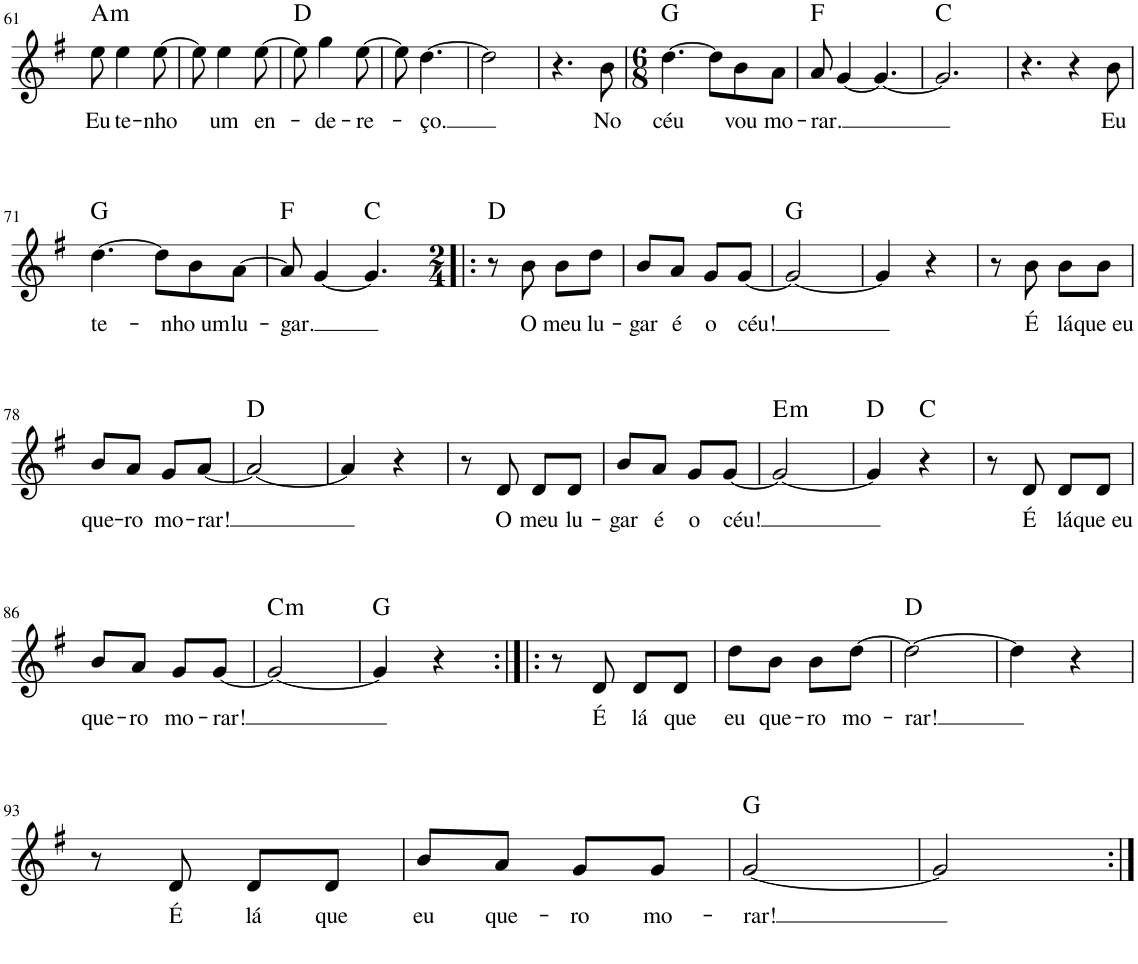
**kern	**text	**harte
*part1	*part1	*part1
*staff1	*staff1	*
*I"Voz	*	*
*I'Vo.	*	*
!!LO:PB:g=z
*clefG2	*	*
*k[f#]	*	*
*M2/4	*	*
=61	=61	=61
!	!LO:LY:b	!LO:H:kt=m
8ee\	Eu	A:min
!	!LO:LY:b	!
4ee\	te-	.
!	!LO:LY:b	!
[8ee\	-nho	.
=62	=62	=62
8ee\]	.	.
!	!LO:LY:b	!
4ee\	um	.
!	!LO:LY:b	!
[8ee\	en-	.
=63	=63	=63
8ee\]	.	D:maj
!	!LO:LY:b	!
4gg\	-de-	.
!	!LO:LY:b	!
[8ee\	-re-	.
=64	=64	=64
8ee\]	.	.
!	!LO:LY:b	!
[4.dd\	-ço.	.
=65	=65	=65
2dd\]	.	.
=66	=66	=66
4.r	.	.
!	!LO:LY:b	!
8b\	No	.
=67	=67	=67
*M6/8	*	*
!	!LO:LY:b	!
[4.dd\	céu	G:maj
8dd\L]	.	.
!	!LO:LY:b	!
8b\	vou	.
!	!LO:LY:b	!
8a\J	mo-	.
=68	=68	=68
!	!LO:LY:b	!
8a/	-rar.	F:maj
[4g/	.	.
4.g/_	.	.
=69	=69	=69
2.g/]	.	C:maj
=70	=70	=70
4.r	.	.
4r	.	.
!	!LO:LY:b	!
8b\	Eu	.
!!LO:LB:g=z
=71	=71	=71
!	!LO:LY:b	!
[4.dd\	te-	G:maj
8dd\L]	.	.
!	!LO:LY:b	!
8b\	-nho um	.
!	!LO:LY:b	!
[8a\J	lu-	.
=72	=72	=72
!	!LO:LY:b	!
8a/]	-gar.	F:maj
[4g/	.	.
4.g/]	.	C:maj
=73!|:	=73!|:	=73!|:
*M2/4	*	*
8r	.	D:maj
!	!LO:LY:b	!
8b\	O	.
!	!LO:LY:b	!
8b\L	meu	.
!	!LO:LY:b	!
8dd\J	lu-	.
=74	=74	=74
!	!LO:LY:b	!
8b/L	-gar	.
!	!LO:LY:b	!
8a/J	é	.
!	!LO:LY:b	!
8g/L	o	.
!	!LO:LY:b	!
[8g/J	céu!	.
=75	=75	=75
2g/_	.	G:maj
=76	=76	=76
4g/]	.	.
4r	.	.
=77	=77	=77
8r	.	.
!	!LO:LY:b	!
8b\	É	.
!	!LO:LY:b	!
8b\L	lá	.
!	!LO:LY:b	!
8b\J	que eu	.
!!LO:LB:g=z
=78	=78	=78
!	!LO:LY:b	!
8b/L	que-	.
!	!LO:LY:b	!
8a/J	-ro	.
!	!LO:LY:b	!
8g/L	mo-	.
!	!LO:LY:b	!
[8a/J	-rar!	.
=79	=79	=79
2a/_	.	D:maj
=80	=80	=80
4a/]	.	.
4r	.	.
=81	=81	=81
8r	.	.
!	!LO:LY:b	!
8d/	O	.
!	!LO:LY:b	!
8d/L	meu	.
!	!LO:LY:b	!
8d/J	lu-	.
=82	=82	=82
!	!LO:LY:b	!
8b/L	-gar	.
!	!LO:LY:b	!
8a/J	é	.
!	!LO:LY:b	!
8g/L	o	.
!	!LO:LY:b	!
[8g/J	céu!	.
=83	=83	=83
!	!	!LO:H:kt=m
2g/_	.	E:min
=84	=84	=84
4g/]	.	D:maj
4r	.	C:maj
=85	=85	=85
8r	.	.
!	!LO:LY:b	!
8d/	É	.
!	!LO:LY:b	!
8d/L	lá	.
!	!LO:LY:b	!
8d/J	que eu	.
!!LO:LB:g=z
=86	=86	=86
!	!LO:LY:b	!
8b/L	que-	.
!	!LO:LY:b	!
8a/J	-ro	.
!	!LO:LY:b	!
8g/L	mo-	.
!	!LO:LY:b	!
[8g/J	-rar!	.
=87	=87	=87
!	!	!LO:H:kt=m
2g/_	.	C:min
=88	=88	=88
4g/]	.	G:maj
4r	.	.
=89:|!|:	=89:|!|:	=89:|!|:
8r	.	.
!	!LO:LY:b	!
8d/	É	.
!	!LO:LY:b	!
8d/L	lá	.
!	!LO:LY:b	!
8d/J	que	.
=90	=90	=90
!	!LO:LY:b	!
8dd\L	eu	.
!	!LO:LY:b	!
8b\J	que-	.
!	!LO:LY:b	!
8b\L	-ro	.
!	!LO:LY:b	!
[8dd\J	mo-	.
=91	=91	=91
!	!LO:LY:b	!
2dd\_	-rar!	D:maj
=92	=92	=92
4dd\]	.	.
4r	.	.
!!LO:LB:g=z
=93	=93	=93
8r	.	.
!	!LO:LY:b	!
8d/	É	.
!	!LO:LY:b	!
8d/L	lá	.
!	!LO:LY:b	!
8d/J	que	.
=94	=94	=94
!	!LO:LY:b	!
8b/L	eu	.
!	!LO:LY:b	!
8a/J	que-	.
!	!LO:LY:b	!
8g/L	-ro	.
!	!LO:LY:b	!
8g/J	mo-	.
=95	=95	=95
!	!LO:LY:b	!
[2g/	-rar!	G:maj
=96	=96	=96
2g/]	.	.
=:|!	=:|!	=:|!
*-	*-	*-
